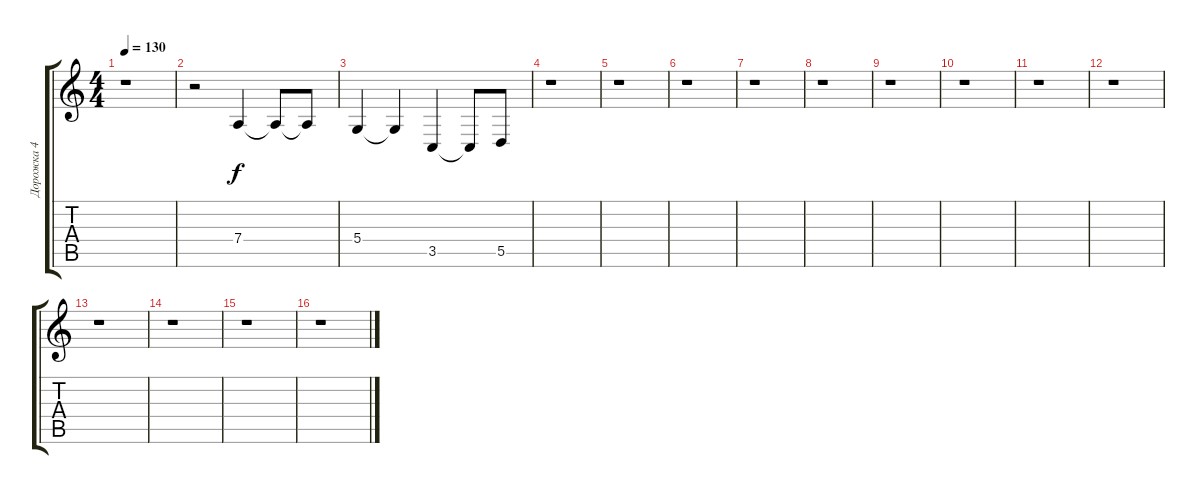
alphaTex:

\track ("Дорожка 4" "Дорожка 4") {instrument stringensemble1}
\staff {score tabs}
\tuning (E4 B3 G3 D3 A2 E2) {hide}
\ts (4 4)
\tempo 130
\clef g2
\ks c
r.1{dy f} |
r.2 7.4.4 7.4{t}.8 7.4{t}.8 |
5.4.4 5.4{t}.4 3.5.4 3.5{t}.8 5.5.8 |
r.1 |
r.1 |
r.1 |
r.1 |
r.1 |
r.1 |
r.1 |
r.1 |
r.1 |
r.1 |
r.1 |
r.1 |
r.1
